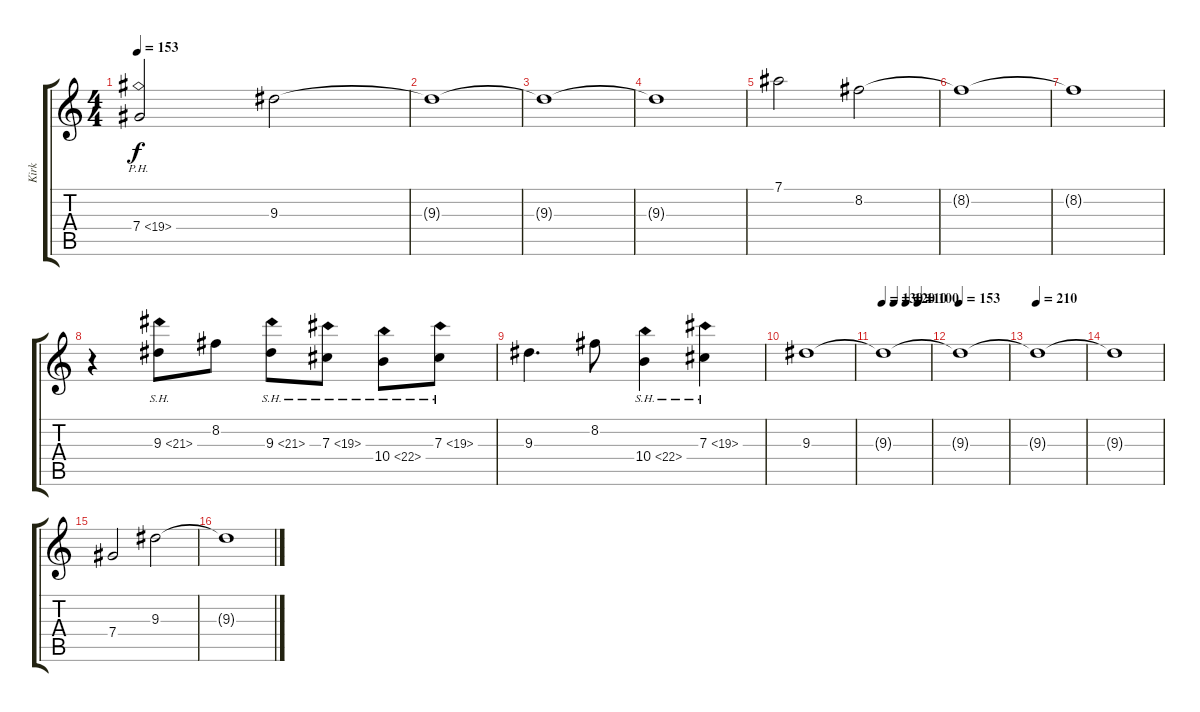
\track ("Kirk" "Kirk") {instrument overdrivenguitar}
\staff {score tabs}
\tuning (Eb4 Bb3 Gb3 Db3 Ab2 Eb2) {hide}
\ts (4 4)
\tempo 153
\clef g2
\ks c
7.4{ph 12}.2{dy f} 9.3.2 |
9.3{t}.1 |
9.3{t}.1 |
9.3{t}.1 |
7.1.2 8.2.2 |
8.2{t}.1 |
8.2{t}.1 |
r.4 9.3{sh 12}.8 8.2.8 9.3{sh 12}.8 7.3{sh 12}.8 10.4{sh 12}.8 7.3{sh 12}.8 |
9.3.4{d} 8.2.8 10.4{sh 12}.4 7.3{sh 12}.4 |
9.3.1 |
\tempo 130
\tempo (120 0.25)
\tempo (110 0.5)
\tempo (100 0.75)
9.3{t}.1 |
\tempo 153
9.3{t}.1 |
\tempo 210
9.3{t}.1 |
9.3{t}.1 |
7.4.2 9.3.2 |
9.3{t}.1
